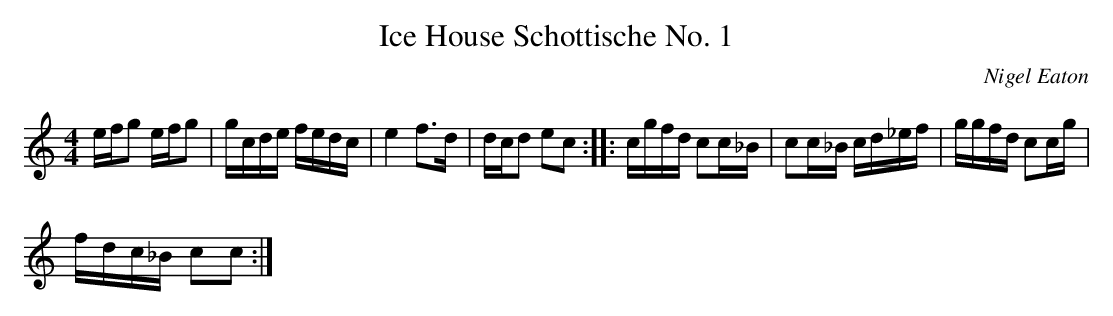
X:1
T:Ice House Schottische No. 1
M:4/4
L:1/16
C:Nigel Eaton
K:C
efg2 efg2|gcde fedc|e4 f3d|dcd2 e2c2:||:cgfd c2c_B|c2c_B cd_ef|ggfd c2cg|
fdc_B c2c2:|
